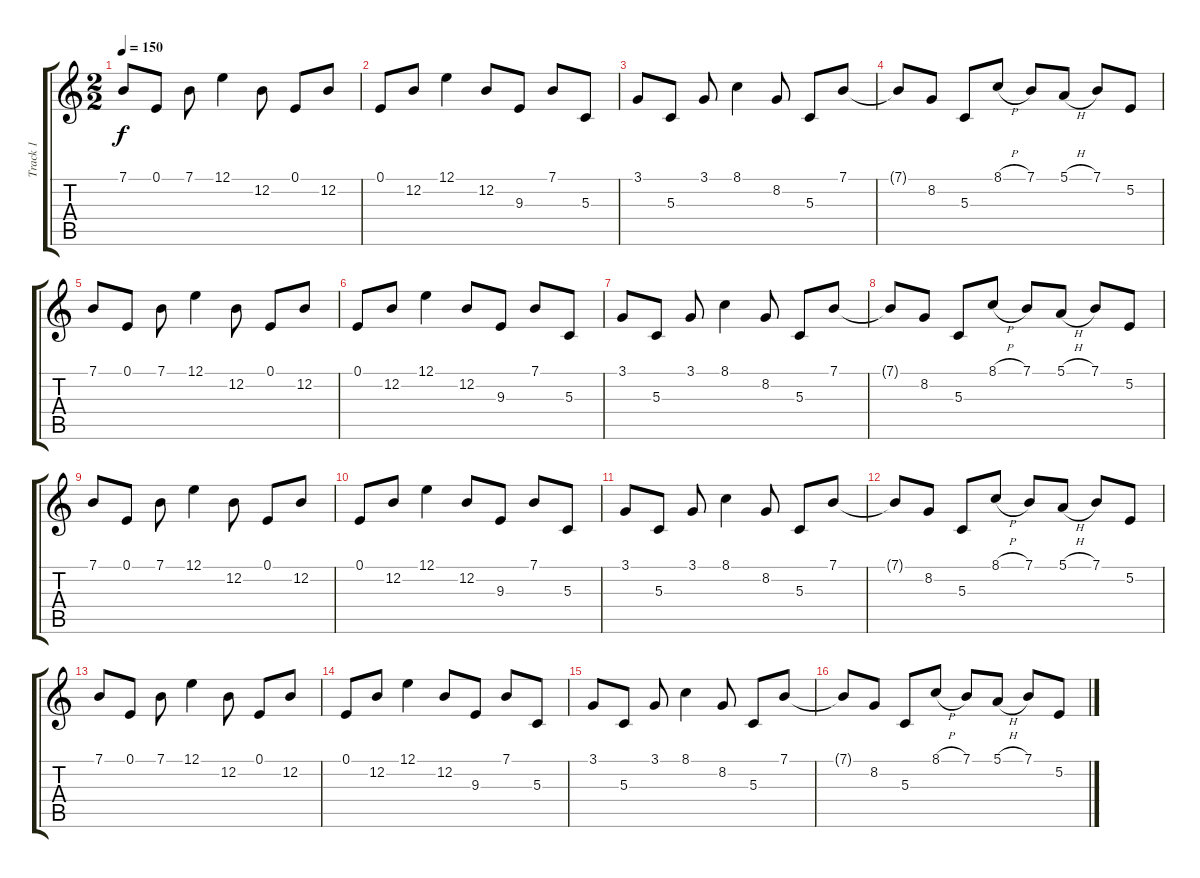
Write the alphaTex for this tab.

\track ("Track 1" "Track 1") {instrument rockorgan}
\staff {score tabs}
\tuning (E4 B3 G3 D3 A2 E2) {hide}
\ts (2 2)
\tempo 150
\clef g2
\ks c
7.1.8{dy f} 0.1.8 7.1.8 12.1.4 12.2.8 0.1.8 12.2.8 |
0.1.8 12.2.8 12.1.4 12.2.8 9.3.8 7.1.8 5.3.8 |
3.1.8 5.3.8 3.1.8 8.1.4 8.2.8 5.3.8 7.1.8 |
7.1{t}.8 8.2.8 5.3.8 8.1{h}.8 7.1.8 5.1{h}.8 7.1.8 5.2.8 |
7.1.8 0.1.8 7.1.8 12.1.4 12.2.8 0.1.8 12.2.8 |
0.1.8 12.2.8 12.1.4 12.2.8 9.3.8 7.1.8 5.3.8 |
3.1.8 5.3.8 3.1.8 8.1.4 8.2.8 5.3.8 7.1.8 |
7.1{t}.8 8.2.8 5.3.8 8.1{h}.8 7.1.8 5.1{h}.8 7.1.8 5.2.8 |
7.1.8 0.1.8 7.1.8 12.1.4 12.2.8 0.1.8 12.2.8 |
0.1.8 12.2.8 12.1.4 12.2.8 9.3.8 7.1.8 5.3.8 |
3.1.8 5.3.8 3.1.8 8.1.4 8.2.8 5.3.8 7.1.8 |
7.1{t}.8 8.2.8 5.3.8 8.1{h}.8 7.1.8 5.1{h}.8 7.1.8 5.2.8 |
7.1.8 0.1.8 7.1.8 12.1.4 12.2.8 0.1.8 12.2.8 |
0.1.8 12.2.8 12.1.4 12.2.8 9.3.8 7.1.8 5.3.8 |
3.1.8 5.3.8 3.1.8 8.1.4 8.2.8 5.3.8 7.1.8 |
7.1{t}.8 8.2.8 5.3.8 8.1{h}.8 7.1.8 5.1{h}.8 7.1.8 5.2.8
